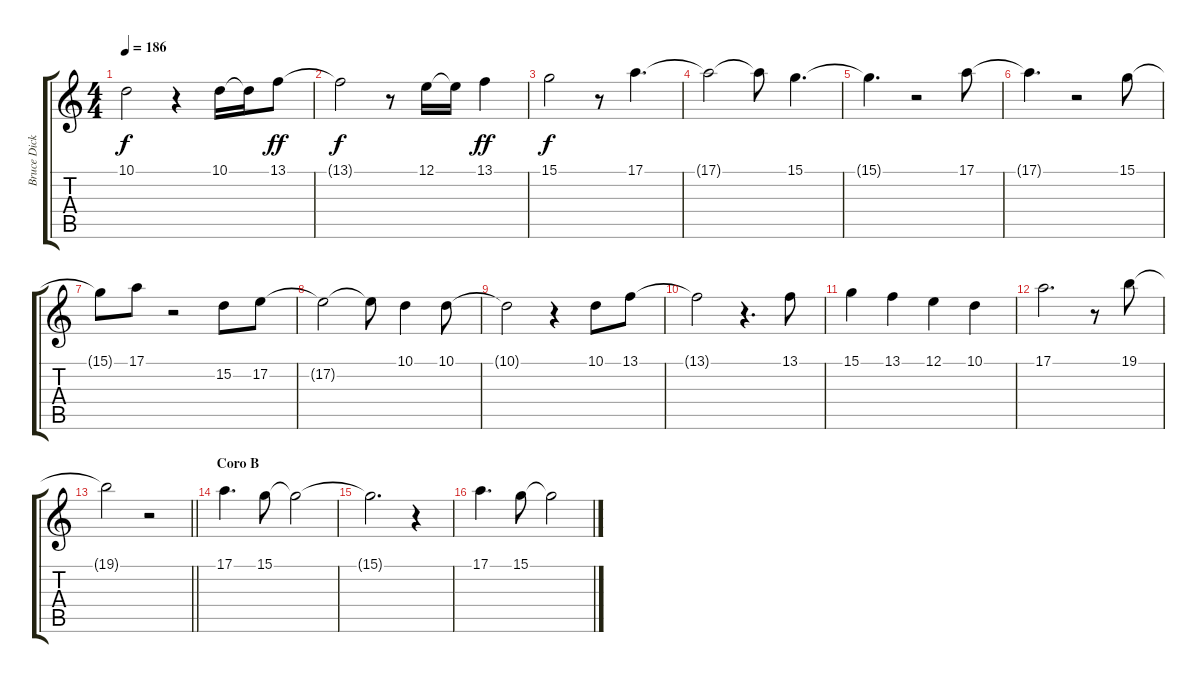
\track ("Bruce Dickinson" "Bruce Dick") {instrument lead2sawtooth}
\staff {score tabs}
\tuning (E4 B3 G3 D3 A2 E2) {hide}
\ts (4 4)
\tempo 186
\clef g2
\ks c
10.1{t}.2{dy f} r.4 10.1.16 10.1{t}.16 13.1.8{dy ff} |
13.1{t}.2{dy f} r.8 12.1.16 12.1{t}.16 13.1.4{dy ff} |
15.1.2{dy f} r.8 17.1.4{d} |
17.1{t}.2 17.1{t}.8 15.1.4{d} |
15.1{t}.4{d} r.2 17.1.8 |
17.1{t}.4{d} r.2 15.1.8 |
15.1{t}.8 17.1.8 r.2 15.2.8 17.2.8 |
17.2{t}.2 17.2{t}.8 10.1.4 10.1.8 |
10.1{t}.2 r.4 10.1.8 13.1.8 |
13.1{t}.2 r.4{d} 13.1.8 |
15.1.4 13.1.4 12.1.4 10.1.4 |
17.1.2{d} r.8 19.1.8 |
\barLineRight lightlight
19.1{t}.2 r.2 |
\section ("" "Coro B")
17.1.4{d} 15.1.8 15.1{t}.2 |
15.1{t}.2{d} r.4 |
17.1.4{d} 15.1.8 15.1{t}.2
